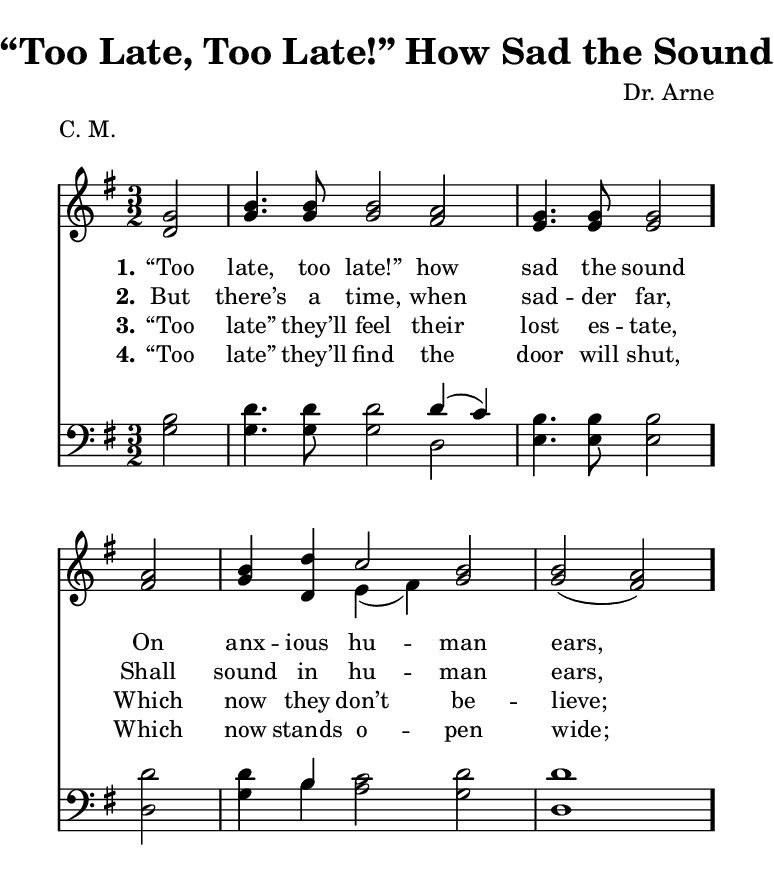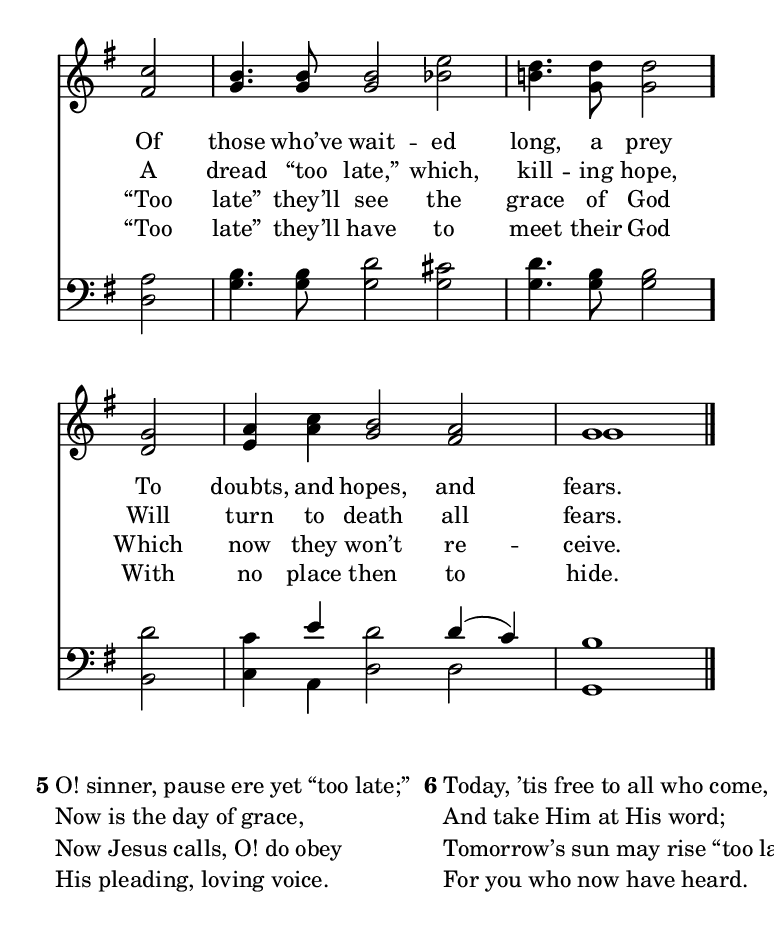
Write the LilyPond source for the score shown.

\include "common/global.ily"
\paper {
  \include "common/paper.ily"
  ragged-bottom = ##t
  page-count = #(cond (is-eogsized 2) (#t #f))
  systems-per-page = #(cond (is-eogsized 1) (#t #f))
}

\header{
  hymnnumber = "46"
  title = "“Too Late, Too Late!” How Sad the Sound"
  tunename = "Arlington"
  meter = "C. M."
  poet = ""
  composer = "Dr. Arne"
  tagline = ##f
}

% for fermata in MIDI
ta = { \tempo 4=120 }
tb = { \tempo 4=60  }

patternAA = { c2 | c4. c8 c2 c2      | c4. c8 c2 }
patternAB = { c2 | c4. c8 c2 c4( c4) | c4. c8 c2 }
patternBA = { c2 | c4 c4 c2      c2      | c2( c2) }
patternBB = { c2 | c4 c4 c4( c4) c2      | c2( c2) }
patternBC = { c2 | c4 c4 c2      c2      | c1      }
patternBD = { c2 | c4 c4 c2      c4( c4) | c1      }

global = {
  \include "common/overrides.ily"
  \override Staff.TimeSignature.style = #'numbered
  \time 3/2
  \override Score.MetronomeMark.transparent = ##t % hide all fermata changes too
  \ta
  \key g \major
  \partial 2
  \autoBeamOff
}

notesSoprano = {
\global
\relative c'' {

  \changePitch \patternAA { g | b b b a | g g g }
  \changePitch \patternBA { a | b d c b | b a }
  \changePitch \patternAA { c | b b b e | d d d }
  \changePitch \patternBC { g, | a c b a | g }

  \bar "|."

}
}

notesAlto = {
\global
\relative e' {

  \changePitch \patternAA { d | g g g fis | e e e }
  \changePitch \patternBB { fis | g d e fis g | g fis }
  \changePitch \patternAA { fis | g g g bes | b! g g }
  \changePitch \patternBC { d | e a g fis | g }

}
}

notesTenor = {
\global
\relative a {

  \changePitch \patternAB { b | d d d d c | b b b }
  \changePitch \patternBC { d | d b c d | d }
  \changePitch \patternAA { a | b b d cis | d b b }
  \changePitch \patternBD { d | c e d d c | b }

}
}

notesBass = {
\global
\relative f {

  \changePitch \patternAA { g | g g g d | e e e }
  \changePitch \patternBC { d | g b a g | d }
  \changePitch \patternAA { d | g g g g | g g g }
  \changePitch \patternBC { b, | c a d d | g, }

}
}

wordsA = \lyricmode {
\set stanza = "1."

“Too late, too late!” how sad the sound \bar "."
On anx -- ious hu -- man ears, \bar "." \break
Of those who’ve wait -- ed long, a prey \bar "."
To doubts, and hopes, and fears. \bar "." \break

}

wordsB = \lyricmode {
\set stanza = "2."

But there’s a time, when sad -- der far,
Shall sound in hu -- man ears,
A dread “too late,” which, kill -- ing hope,
Will turn to death all fears.

}

wordsC = \lyricmode {
\set stanza = "3."

“Too late” they’ll feel their lost es -- tate,
Which now they don’t be -- lieve;
“Too late” they’ll see the grace of God
Which now they won’t re -- ceive.

}

wordsD = \lyricmode {
\set stanza = "4."

“Too late” they’ll find the door will shut,
Which now stands o -- pen wide;
“Too late” they’ll have to meet their God
With no place then to hide.

}

wordsE = \markuplist {

\line { O! sinner, pause ere yet “too late;” }
\line { Now is the day of grace, }
\line { Now Jesus calls, O! do obey }
\line { His pleading, loving voice. }

}

wordsF = \markuplist {

\line { Today, ’tis free to all who come, }
\line { And take Him at His word; }
\line { Tomorrow’s sun may rise “too late” }
\line { For you who now have heard. }

}

\score {
  \context ChoirStaff <<
    \context Staff = upper <<
      \set ChoirStaff.systemStartDelimiter = #'SystemStartBar
      \set ChoirStaff.printPartCombineTexts = ##f
      \partcombine #'(2 . 9) \notesSoprano \notesAlto
      \context NullVoice = sopranos { \voiceOne << \notesSoprano >> }
      \context NullVoice = altos { \voiceTwo << \notesAlto >> }
      \context Lyrics = one   \lyricsto sopranos \wordsA
      \context Lyrics = two   \lyricsto sopranos \wordsB
      \context Lyrics = three \lyricsto sopranos \wordsC
      \context Lyrics = four  \lyricsto sopranos \wordsD
    >>
    \context Staff = men <<
      \clef bass
      \set ChoirStaff.printPartCombineTexts = ##f
      \partcombine #'(2 . 9) \notesTenor \notesBass
      \context NullVoice = tenors { \voiceOne << \notesTenor >> }
      \context NullVoice = basses { \voiceTwo << \notesBass >> }
    >>
  >>
  \layout {
    \include "common/layout.ily"
  }
  \midi{
    \include "common/midi.ily"
  }
}

\noPageBreak

\markup { \fill-line { %\column {
  \hspace #0.1
	\line{ \bold 5 \column { \wordsE } } %\combine \null \vspace #0.4
  \hspace #0.1
  \line{ \bold 6 \column { \wordsF } } %\combine \null \vspace #0.4
  \hspace #0.1
} } %}

\version "2.19.49"  % necessary for upgrading to future LilyPond versions.

% vi:set et ts=2 sw=2 ai nocindent syntax=lilypond:
